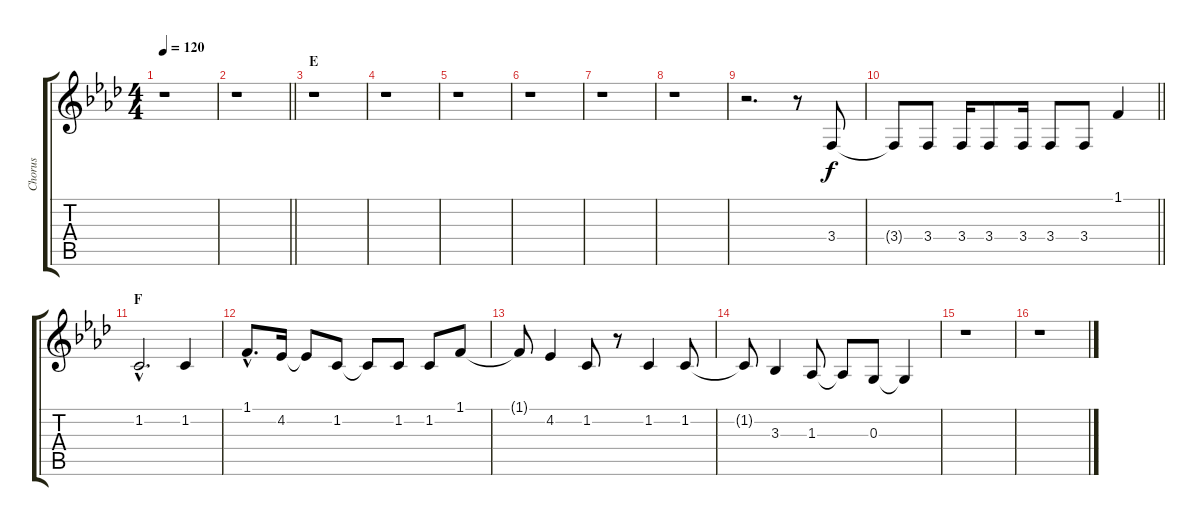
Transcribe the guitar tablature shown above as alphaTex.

\track ("Chorus" "Chorus") {instrument sopranosax}
\staff {score tabs}
\tuning (E4 B3 G3 D3 A2 E2) {hide}
\ts (4 4)
\tempo 120
\clef g2
\ks fminor
r.1{dy f} |
\barLineRight lightlight
r.1 |
\section ("" "E")
r.1 |
r.1 |
r.1 |
r.1 |
r.1 |
r.1 |
r.2{d} r.8 3.4.8 |
\barLineRight lightlight
3.4{t}.8 3.4.8 3.4.16 3.4.8 3.4.16 3.4.8 3.4.8 1.1.4 |
\section ("" "F")
1.2{hac}.2{d} 1.2.4 |
1.1{hac}.8{d} 4.2.16 4.2{t}.8 1.2.8 1.2{t}.8 1.2.8 1.2.8 1.1.8 |
1.1{t}.8 4.2.4 1.2.8 r.8 1.2.4 1.2.8 |
1.2{t}.8 3.3.4 1.3.8 1.3{t}.8 0.3.8 0.3{t}.4 |
r.1 |
r.1
